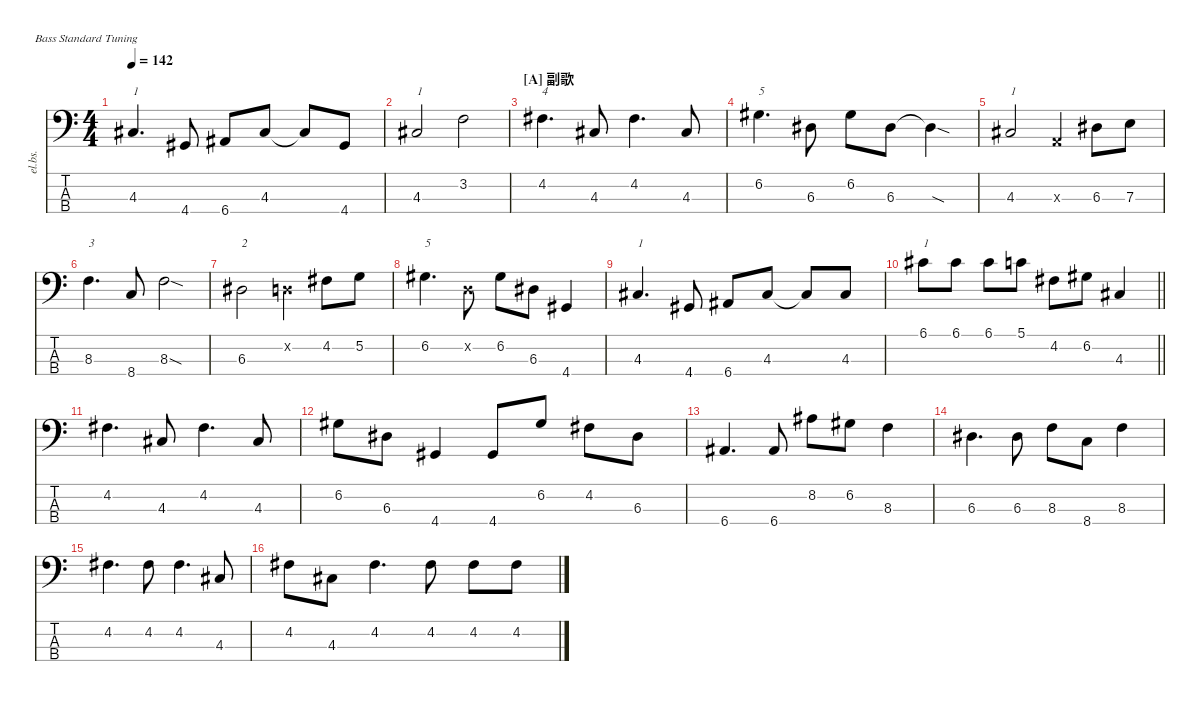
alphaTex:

\defaultSystemsLayout 4
\hideDynamics
\bracketExtendMode nobrackets
\track ("Electric Bass" "el.bs.") {instrument electricbassfinger}
\staff {score tabs}
\tuning (G2 D2 A1 E1)
\ts (4 4)
\tempo 142
\clef f4
\ks c
4.3{acc #}.4{d txt "1" dy mf beam Up} 4.4{acc #}.8{beam Up} 6.4{acc #}.8{beam Up} 4.3{acc #}.8{beam Up} 4.3{t acc #}.8{beam Up} 4.4{acc #}.8{beam Up} |
4.3{acc #}.2{txt "1" beam Up} 3.2.2{beam Down} |
\section ("A" "副歌")
4.2{acc #}.4{d txt "4" beam Down} 4.3{acc #}.8{beam Up} 4.2{acc #}.4{d beam Down} 4.3{acc #}.8{beam Up} |
6.2{acc #}.4{d txt "5" beam Down} 6.3{acc #}.8{beam Down} 6.2{acc #}.8{beam Down} 6.3{acc #}.8{beam Down} 6.3{sod t acc #}.4{beam Down} |
4.3{acc #}.2{txt "1" beam Up} 0.3{x}.4{beam Up} 6.3{acc #}.8{beam Down} 7.3.8{beam Down} |
8.3.4{d txt "3" beam Down} 8.4.8{beam Up} 8.3{sod}.2{beam Down} |
6.3{acc #}.2{txt "2" beam Down} 0.2{x}.4{beam Down} 4.2{acc #}.8{beam Down} 5.2.8{beam Down} |
6.2{acc #}.4{d txt "5" beam Down} 0.2{x}.8{beam Down} 6.2{acc #}.8{beam Down} 6.3{acc #}.8{beam Down} 4.4{acc #}.4{beam Up} |
4.3{acc #}.4{d txt "1" beam Up} 4.4{acc #}.8{beam Up} 6.4{acc #}.8{beam Up} 4.3{acc #}.8{beam Up} 4.3{t acc #}.8{beam Up} 4.3{acc #}.8{beam Up} |
\barLineRight lightlight
6.1{acc #}.8{txt "1" beam Down} 6.1{acc #}.8{beam Down} 6.1{acc #}.8{beam Down} 5.1.8{beam Down} 4.2{acc #}.8{beam Down} 6.2{acc #}.8{beam Down} 4.3{acc #}.4{beam Up} |
4.2{acc #}.4{d beam Down} 4.3{acc #}.8{beam Up} 4.2{acc #}.4{d beam Down} 4.3{acc #}.8{beam Up} |
6.2{acc #}.8{beam Down} 6.3{acc #}.8{beam Down} 4.4{acc #}.4{beam Up} 4.4{acc #}.8{beam Up} 6.2{acc #}.8{beam Up} 4.2{acc #}.8{beam Down} 6.3{acc #}.8{beam Down} |
6.4{acc #}.4{d beam Up} 6.4{acc #}.8{beam Up} 8.2{acc #}.8{beam Down} 6.2{acc #}.8{beam Down} 8.3.4{beam Down} |
6.3{acc #}.4{d beam Down} 6.3{acc #}.8{beam Down} 8.3.8{beam Down} 8.4.8{beam Down} 8.3.4{beam Down} |
4.2{acc #}.4{d beam Down} 4.2{acc #}.8{beam Down} 4.2{acc #}.4{d beam Down} 4.3{acc #}.8{beam Up} |
4.2{acc #}.8{beam Down} 4.3{acc #}.8{beam Down} 4.2{acc #}.4{d beam Down} 4.2{acc #}.8{beam Down} 4.2{acc #}.8{beam Down} 4.2{acc #}.8{beam Down}
